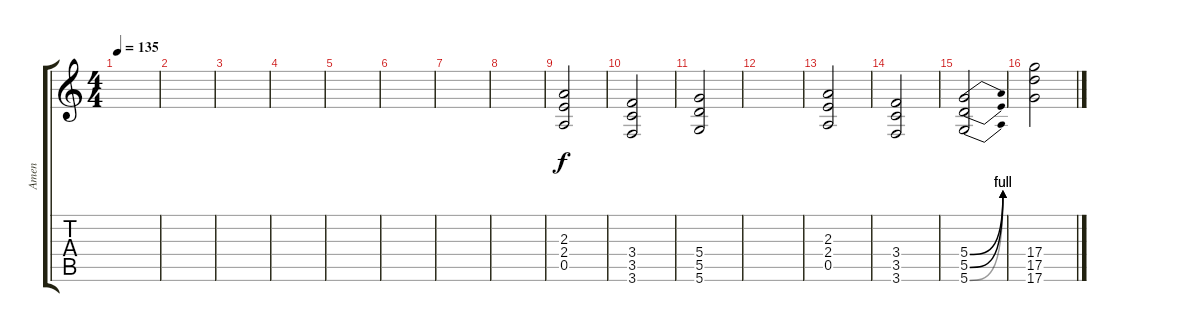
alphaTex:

\track ("Amen " "Amen ") {instrument overdrivenguitar}
\staff {score tabs}
\tuning (E4 B3 G3 D3 A2 D2) {hide}
\ts (4 4)
\tempo 135
\clef g2
\ks c
|
|
|
|
|
|
|
|
(2.3 2.4 0.5).2 |
(3.4 3.5 3.6).2 |
(5.4 5.5 5.6).2 |
|
(2.3 2.4 0.5).2 |
(3.4 3.5 3.6).2 |
(5.4{be (bend 0 0 60 4)} 5.5{be (bend 0 0 60 4)} 5.6{be (bend 0 0 60 4)}).2 |
(17.4 17.5 17.6).2
